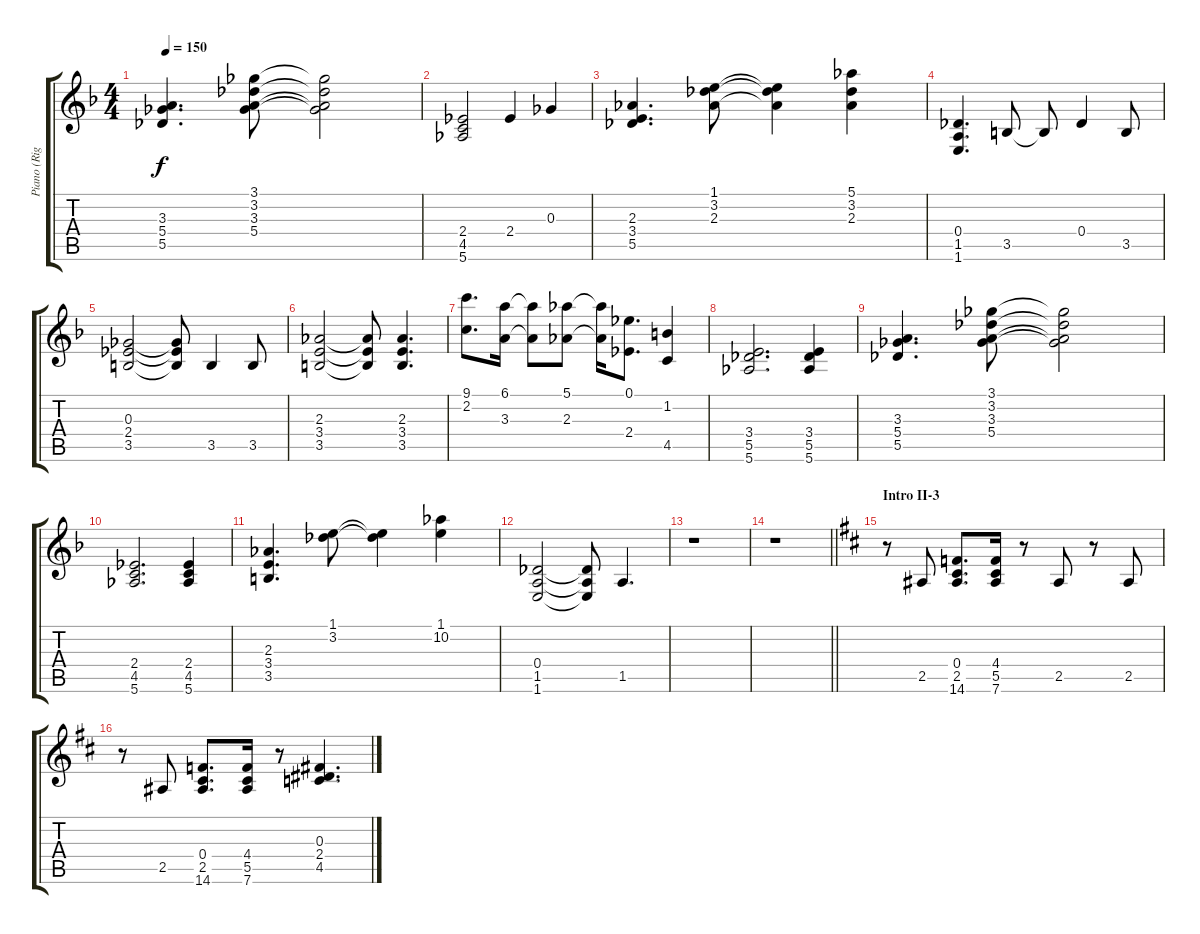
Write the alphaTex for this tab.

\track ("Piano (Right Hand)" "Piano (Rig") {instrument acousticgrandpiano}
\staff {score tabs}
\tuning (Eb5 Bb4 Gb4 Db4 Ab3 Eb3) {hide}
\ts (4 4)
\tempo 150
\clef g2
\ks f
(3.3 5.4 5.5).4{d dy f} (3.1 3.2 3.3 5.4).8 (3.1{t} 3.2{t} 3.3{t} 5.4{t}).2 |
(2.4 4.5 5.6).2 2.4.4 0.3.4 |
(2.3 3.4 5.5).4{d} (1.1 3.2 2.3).8 (1.1{t} 3.2{t} 2.3{t}).4 (5.1 3.2 2.3).4 |
(0.4 1.5 1.6).4{d} 3.5.8 3.5{t}.8 0.4.4 3.5.8 |
(0.3 2.4 3.5).2 (0.3{t} 2.4{t} 3.5{t}).8 3.5.4 3.5.8 |
(2.3 3.4 3.5).2 (2.3{t} 3.4{t} 3.5{t}).8 (2.3 3.4 3.5).4{d} |
(9.1 2.2).8{d} (6.1 3.3).16 (6.1{t} 3.3{t}).8 (5.1 2.3).8 (5.1{t} 2.3{t}).16 (0.1 2.4).8{d} (1.2 4.5).4 |
(3.4 5.5 5.6).2{d} (3.4 5.5 5.6).4 |
(3.3 5.4 5.5).4{d} (3.1 3.2 3.3 5.4).8 (3.1{t} 3.2{t} 3.3{t} 5.4{t}).2 |
(2.4 4.5 5.6).2{d} (2.4 4.5 5.6).4 |
(2.3 3.4 3.5).4{d} (1.1 3.2).8 (1.1{t} 3.2{t}).4 (1.1 10.2).4 |
(0.4 1.5 1.6).2 (0.4{t} 1.5{t} 1.6{t}).8 1.5.4{d} |
r.1 |
\barLineRight lightlight
r.1 |
\section ("" "Intro II-3")
\ks d
r.8 2.5.8 (0.4 2.5 14.6).8{d} (4.4 5.5 7.6).16 r.8 2.5.8 r.8 2.5.8 |
r.8 2.5.8 (0.4 2.5 14.6).8{d} (4.4 5.5 7.6).16 r.8 (0.3 2.4 4.5).4{d}
